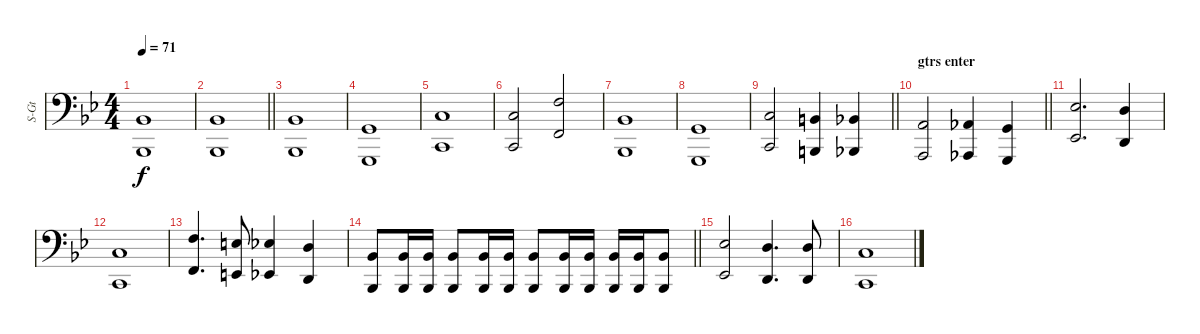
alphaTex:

\bracketExtendMode groupsimilarinstruments
\otherSystemsTrackNameOrientation horizontal
\track ("Piano (LH) (Print)" "S-Gt") {instrument brightacousticpiano}
\staff {score}
\tuning (F2 C2 F1 C1 F0 C0)
\displaytranspose 12
\ts (4 4)
\tempo 71
\clef f4
\ks bb
(5.3{acc b} 5.5{acc b}).1{dy f beam Up} |
\barLineRight lightlight
(5.3{acc b} 5.5{acc b}).1{beam Up} |
(5.3{acc b} 5.5{acc b}).1{beam Up} |
(2.3{acc forcenatural} 2.5{acc forcenatural}).1{beam Up} |
(0.2{acc forcenatural} 0.4{acc forcenatural}).1{beam Up} |
(0.2{acc forcenatural} 0.4{acc forcenatural}).2{beam Up} (0.1{acc forcenatural} 0.3{acc forcenatural}).2{beam Up} |
(5.3{acc b} 5.5{acc b}).1{beam Up} |
(2.3{acc forcenatural} 2.5{acc forcenatural}).1{beam Up} |
\barLineRight lightlight
(0.2{acc forcenatural} 0.4{acc forcenatural}).2{beam Up} (6.3{acc forcenatural} 6.5{acc forcenatural}).4{beam Up} (5.3{acc b} 5.5{acc b}).4{beam Up} |
\section ("" "gtrs enter")
\barLineRight lightlight
(4.3{acc forcenatural} 4.5{acc forcenatural}).2{beam Up} (3.3{acc b} 3.5{acc b}).4{beam Up} (2.3{acc forcenatural} 2.5{acc forcenatural}).4{beam Up} |
(3.2{acc b} 3.4{acc b}).2{d beam Up} (2.2{acc forcenatural} 2.4{acc forcenatural}).4{beam Up} |
(0.2{acc forcenatural} 0.4{acc forcenatural}).1{beam Up} |
(0.1{acc forcenatural} 0.3{acc forcenatural}).4{d beam Up} (4.2{acc forcenatural} 4.4{acc forcenatural}).8{beam Up} (3.2{acc b} 3.4{acc b}).4{beam Up} (2.2{acc forcenatural} 2.4{acc forcenatural}).4{beam Up} |
\barLineRight lightlight
(5.3{acc b} 5.5{acc b}).8{beam Up} (5.3{acc b} 5.5{acc b}).16{beam Up} (5.3{acc b} 5.5{acc b}).16{beam Up} (5.3{acc b} 5.5{acc b}).8{beam Up} (5.3{acc b} 5.5{acc b}).16{beam Up} (5.3{acc b} 5.5{acc b}).16{beam Up} (5.3{acc b} 5.5{acc b}).8{beam Up} (5.3{acc b} 5.5{acc b}).16{beam Up} (5.3{acc b} 5.5{acc b}).16{beam Up} (5.3{acc b} 5.5{acc b}).16{beam Up} (5.3{acc b} 5.5{acc b}).16{beam Up} (5.3{acc b} 5.5{acc b}).8{beam Up} |
(3.2{acc b} 3.4{acc b}).2{beam Up} (2.2{acc forcenatural} 2.4{acc forcenatural}).4{d beam Up} (2.2{acc forcenatural} 2.4{acc forcenatural}).8{beam Up} |
(0.2{acc forcenatural} 0.4{acc forcenatural}).1{beam Up}
